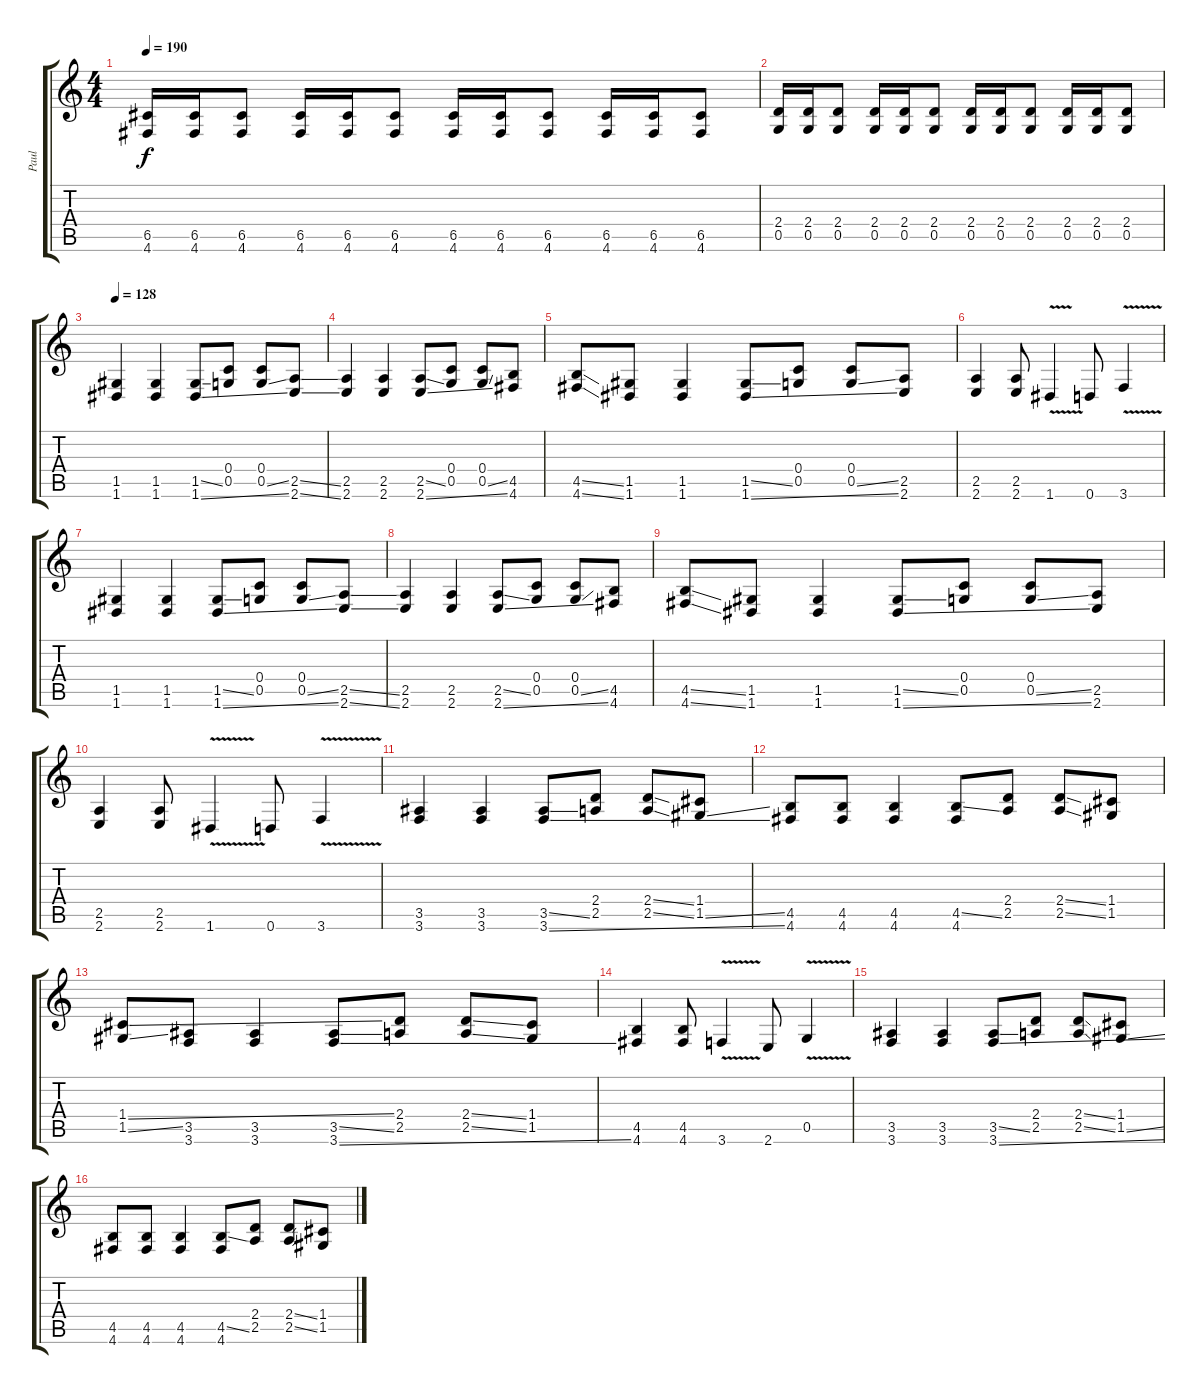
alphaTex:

\track ("Paul" "Paul") {instrument distortionguitar}
\staff {score tabs}
\tuning (D4 A3 F3 C3 G2 D2) {hide}
\ts (4 4)
\tempo 190
\clef g2
\ks c
(6.5 4.6).16{dy f} (6.5 4.6).16 (6.5 4.6).8 (6.5 4.6).16 (6.5 4.6).16 (6.5 4.6).8 (6.5 4.6).16 (6.5 4.6).16 (6.5 4.6).8 (6.5 4.6).16 (6.5 4.6).16 (6.5 4.6).8 |
(2.4 0.5).16 (2.4 0.5).16 (2.4 0.5).8 (2.4 0.5).16 (2.4 0.5).16 (2.4 0.5).8 (2.4 0.5).16 (2.4 0.5).16 (2.4 0.5).8 (2.4 0.5).16 (2.4 0.5).16 (2.4 0.5).8 |
\tempo 128
(1.5 1.6).4 (1.5 1.6).4 (1.5{ss} 1.6{ss}).8 (0.4 0.5).8 (0.4 0.5{ss}).8 (2.5{ss} 2.6{ss}).8 |
(2.5 2.6).4 (2.5 2.6).4 (2.5{ss} 2.6{ss}).8 (0.4 0.5).8 (0.4 0.5{ss}).8 (4.5 4.6).8 |
(4.5{ss} 4.6{ss}).8 (1.5 1.6).8 (1.5 1.6).4 (1.5{ss} 1.6{ss}).8 (0.4 0.5).8 (0.4 0.5{ss}).8 (2.5 2.6).8 |
(2.5 2.6).4 (2.5 2.6).8 1.6{v}.4 0.6.8 3.6{v}.4 |
(1.5 1.6).4 (1.5 1.6).4 (1.5{ss} 1.6{ss}).8 (0.4 0.5).8 (0.4 0.5{ss}).8 (2.5{ss} 2.6{ss}).8 |
(2.5 2.6).4 (2.5 2.6).4 (2.5{ss} 2.6{ss}).8 (0.4 0.5).8 (0.4 0.5{ss}).8 (4.5 4.6).8 |
(4.5{ss} 4.6{ss}).8 (1.5 1.6).8 (1.5 1.6).4 (1.5{ss} 1.6{ss}).8 (0.4 0.5).8 (0.4 0.5{ss}).8 (2.5 2.6).8 |
(2.5 2.6).4 (2.5 2.6).8 1.6{v}.4 0.6.8 3.6{v}.4 |
(3.5 3.6).4 (3.5 3.6).4 (3.5{ss} 3.6{ss}).8 (2.4 2.5).8 (2.4{ss} 2.5{ss}).8 (1.4 1.5{ss}).8 |
(4.5 4.6).8 (4.5 4.6).8 (4.5 4.6).4 (4.5{ss} 4.6).8 (2.4 2.5).8 (2.4{ss} 2.5{ss}).8 (1.4 1.5).8 |
(1.4{ss} 1.5{ss}).8 (3.5 3.6).8 (3.5 3.6).4 (3.5{ss} 3.6{ss}).8 (2.4 2.5).8 (2.4{ss} 2.5{ss}).8 (1.4 1.5).8 |
(4.5 4.6).4 (4.5 4.6).8 3.6{v}.4 2.6.8 0.5{v}.4 |
(3.5 3.6).4 (3.5 3.6).4 (3.5{ss} 3.6{ss}).8 (2.4 2.5).8 (2.4{ss} 2.5{ss}).8 (1.4 1.5{ss}).8 |
(4.5 4.6).8 (4.5 4.6).8 (4.5 4.6).4 (4.5{ss} 4.6).8 (2.4 2.5).8 (2.4{ss} 2.5{ss}).8 (1.4 1.5).8
